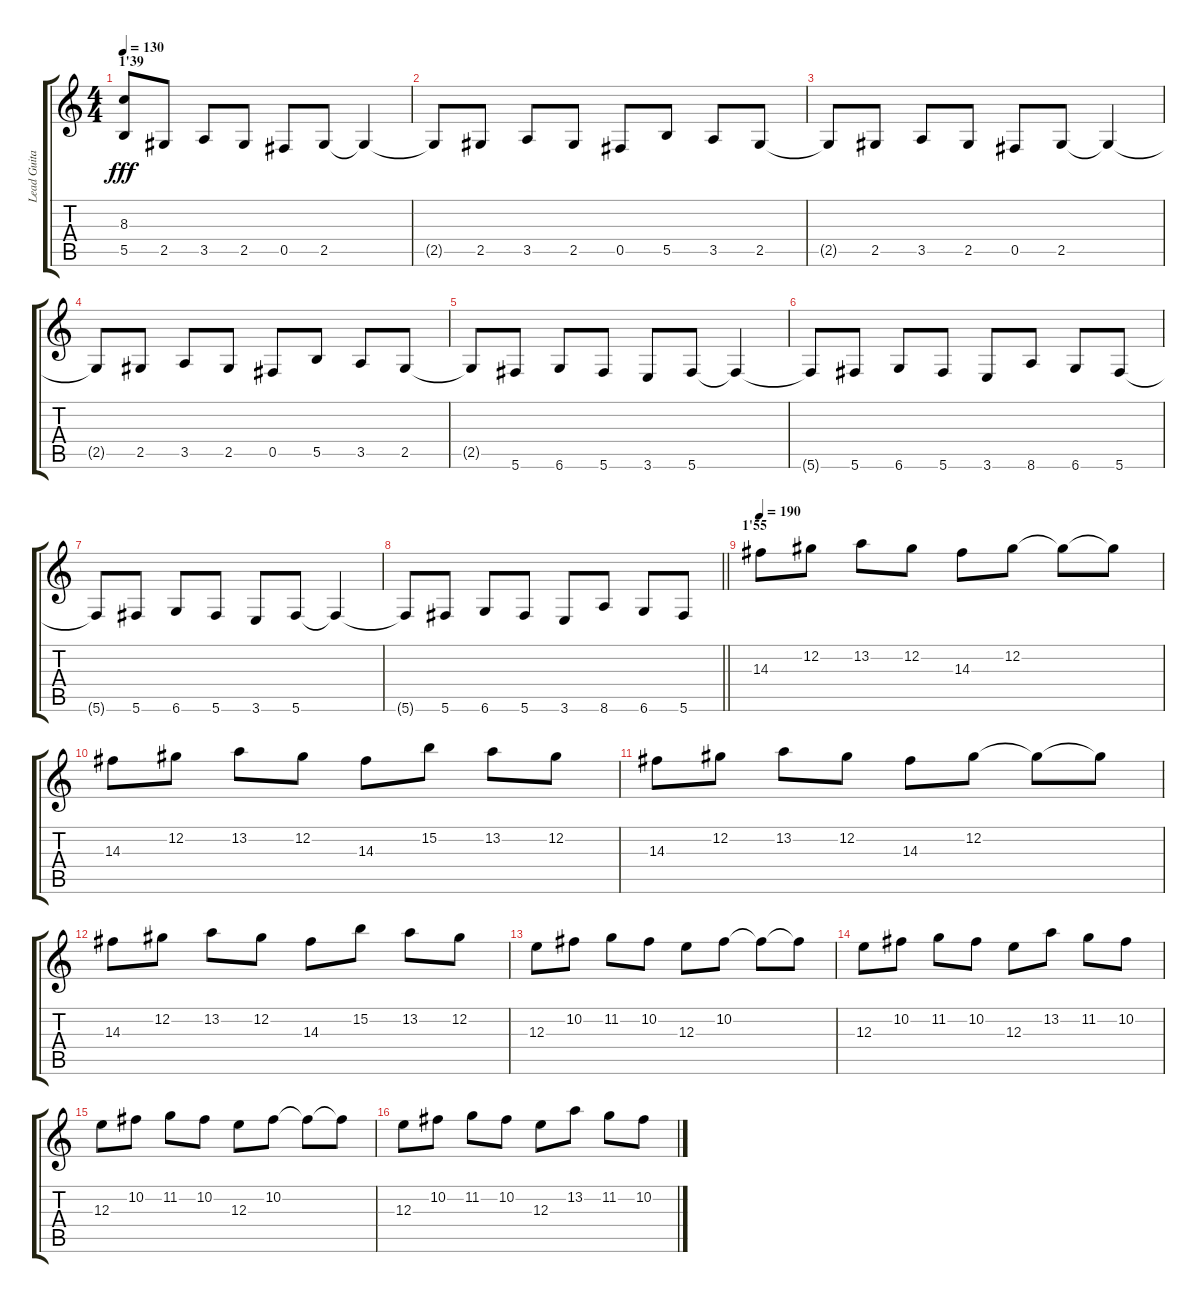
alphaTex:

\track ("Lead Guitar" "Lead Guita") {instrument distortionguitar}
\staff {score tabs}
\tuning (Db4 Ab3 E3 B2 Gb2 Db2) {hide}
\ts (4 4)
\section ("" "1'39")
\tempo 130
\clef g2
\ks c
(8.3{t} 5.5{t}).8{dy fff balance 8 instrument electricguitarjazz} 2.5.8 3.5.8 2.5.8 0.5.8 2.5.8 2.5{t}.4 |
2.5{t}.8 2.5.8 3.5.8 2.5.8 0.5.8 5.5.8 3.5.8 2.5.8 |
2.5{t}.8 2.5.8 3.5.8 2.5.8 0.5.8 2.5.8 2.5{t}.4 |
2.5{t}.8 2.5.8 3.5.8 2.5.8 0.5.8 5.5.8 3.5.8 2.5.8 |
2.5{t}.8 5.6.8 6.6.8 5.6.8 3.6.8 5.6.8 5.6{t}.4 |
5.6{t}.8 5.6.8 6.6.8 5.6.8 3.6.8 8.6.8 6.6.8 5.6.8 |
5.6{t}.8 5.6.8 6.6.8 5.6.8 3.6.8 5.6.8 5.6{t}.4 |
\barLineRight lightlight
5.6{t}.8 5.6.8 6.6.8 5.6.8 3.6.8 8.6.8 6.6.8 5.6.8 |
\section ("" "1'55")
\tempo 190
14.3.8{volume 16 balance 8 instrument electricguitarclean} 12.2.8 13.2.8 12.2.8 14.3.8 12.2.8 12.2{t}.8 12.2{t}.8 |
14.3.8 12.2.8 13.2.8 12.2.8 14.3.8 15.2.8 13.2.8 12.2.8 |
14.3.8 12.2.8 13.2.8 12.2.8 14.3.8 12.2.8 12.2{t}.8 12.2{t}.8 |
14.3.8 12.2.8 13.2.8 12.2.8 14.3.8 15.2.8 13.2.8 12.2.8 |
12.3.8 10.2.8 11.2.8 10.2.8 12.3.8 10.2.8 10.2{t}.8 10.2{t}.8 |
12.3.8 10.2.8 11.2.8 10.2.8 12.3.8 13.2.8 11.2.8 10.2.8 |
12.3.8 10.2.8 11.2.8 10.2.8 12.3.8 10.2.8 10.2{t}.8 10.2{t}.8 |
12.3.8 10.2.8 11.2.8 10.2.8 12.3.8 13.2.8 11.2.8 10.2.8
